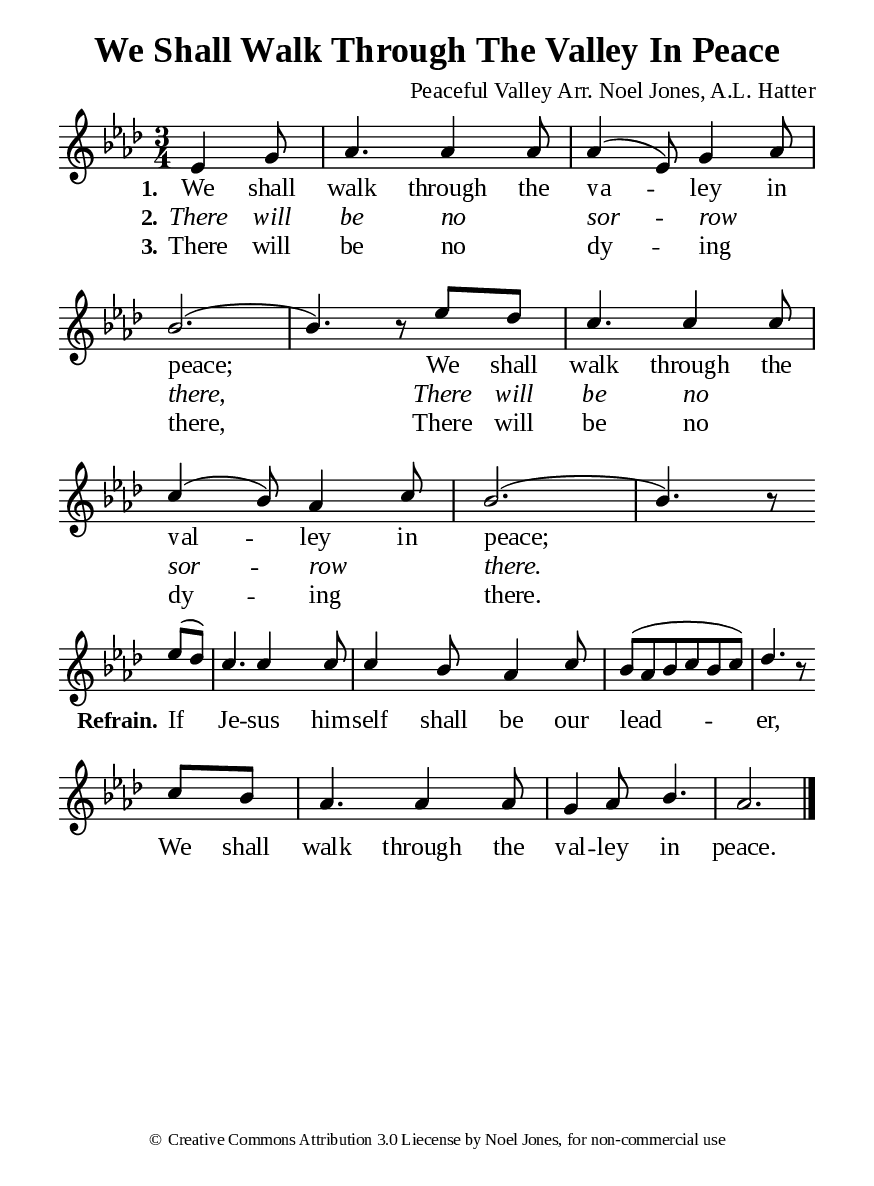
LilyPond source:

\version "2.18.2"

\header {
  title = "We Shall Walk Through The Valley In Peace"
  composer = "Peaceful Valley Arr. Noel Jones, A.L. Hatter"
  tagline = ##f
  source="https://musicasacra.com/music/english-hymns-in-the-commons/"
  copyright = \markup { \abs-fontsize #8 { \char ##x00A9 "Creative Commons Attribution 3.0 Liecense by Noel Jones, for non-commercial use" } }
}

globalSettings = {
  \set Score.barNumberVisibility = #all-bar-numbers-visible
  \key aes \major
  \time 3/4
  \override Score.BarNumber.break-visibility = ##(#f #f #f)
  \override Lyrics.LyricSpace.minimum-distance = #3.0
}

\paper {
  #(set-paper-size "a5")
  top-margin = 10\mm
  bottom-margin = 10\mm
  left-margin = 10\mm
  right-margin = 10\mm
  indent = #0
  #(define fonts
	 (make-pango-font-tree "Liberation Serif"
	 		       "Liberation Serif"
			       "Liberation Serif"
			       (/ 20 20)))
  system-system-spacing = #'((basic-distance . 3) (padding . 3))
}

printItalic = \with {
  \override LyricText.font-shape = #'italic
}

% Verse music
musicVerseSoprano = \relative c' {
                    \partial 4. ees4 g8 |
  %{	01	%} aes4. aes4 aes8 |
  %{	02	%} aes4 (ees8) g4 aes8 |
  %{	03	%} bes2. ( |
  %{	04	%} bes4.) r8 ees des |
  %{	05	%} c4. c4 c8 |
  %{	06	%} c4 (bes8) aes4 c8 |
  %{	07	%} bes2. ( |
  %{	08	%} bes4.) r8 \bar "" \break
}

% Chorus music
musicChorusSoprano = \relative c'' {
  \set Score.currentBarNumber = #9
                    \partial 4 ees8 (des) |
  %{	09	%} c4. c4 c8 |
  %{	10	%} c4 bes8 aes4 c8 |
  %{	11	%} bes8 (aes bes c bes c) |
  %{	12	%} des4. r8 \bar "" \break
                    c bes |
  %{	13	%} aes4. aes4 aes8 |
  %{	14	%} g4 aes8 bes4. |
  %{	15	%} aes2. \bar "|."
}

% Verse lyrics
lyricVerseOne = \lyricmode {
  \set stanza = #"1."
  We shall walk through the va -- ley in peace;
  We shall walk through the val -- ley in peace;
}

lyricVerseTwo = \lyricmode {
  \set stanza = #"2."
  There will be no _ sor -- row _ there,
  There will be no _ sor -- row _ there.
}

lyricVerseThree = \lyricmode {
  \set stanza = #"3."
  There will be no _ dy -- ing _ there,
  There will be no _ dy -- ing _ there.
}

% Chorus lyrics
lyricChorus = \lyricmode {
  \set stanza = #"Refrain."
  If Je -- sus him -- self shall be our lead -- er,
  We shall walk through the val -- ley in peace.
}

% Layout
\score {
    \new ChoirStaff <<
      \new Staff <<
        \clef "treble"
        \new Voice = "soprano" {
          \globalSettings \stemUp \slurUp \musicVerseSoprano
        }
      >>
      \new Lyrics \lyricsto soprano \lyricVerseOne
      \new Lyrics \printItalic \lyricsto soprano \lyricVerseTwo
      \new Lyrics \lyricsto soprano \lyricVerseThree
    >>
}

\score {
    \new ChoirStaff <<
      \new Staff <<
        \clef "treble"
        \override Staff.TimeSignature #'stencil = ##f
        \new Voice = "soprano" {
          \globalSettings \stemUp \slurUp \musicChorusSoprano
        }
      >>
      \new Lyrics \lyricsto soprano \lyricChorus
    >>
}
